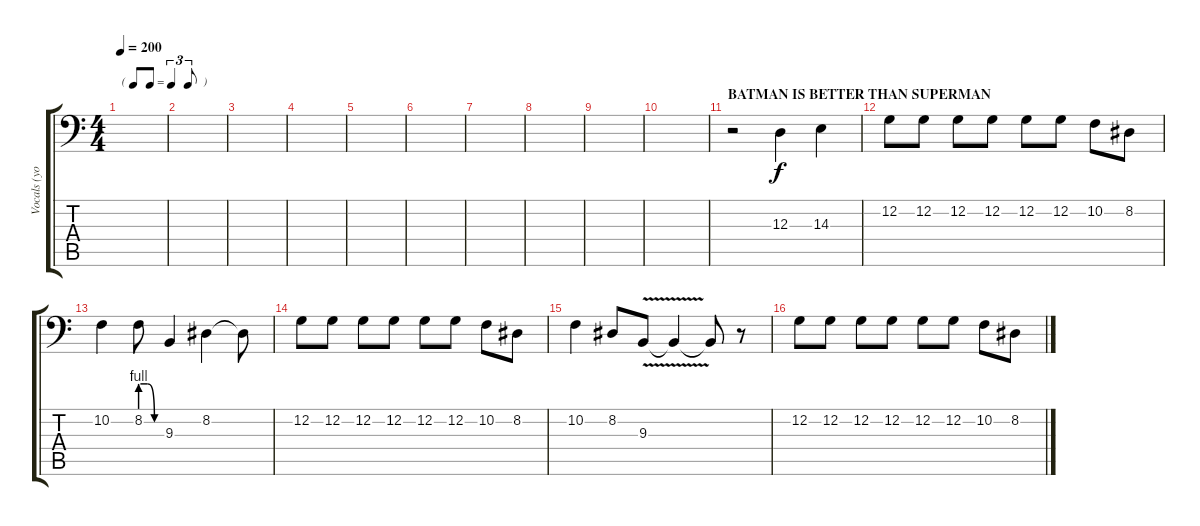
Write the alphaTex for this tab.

\track ("Vocals (your mom)" "Vocals (yo") {instrument lead2sawtooth}
\staff {score tabs}
\tuning (C3 G2 D2 A1 E1 B0) {hide}
\ts (4 4)
\tf triplet8th
\tempo 200
\clef f4
\ks c
|
|
|
|
|
|
|
|
|
|
\section ("" "BATMAN IS BETTER THAN SUPERMAN")
r.2 12.3.4 14.3.4 |
12.2.8 12.2.8 12.2.8 12.2.8 12.2.8 12.2.8 10.2.8 8.2.8 |
10.2.4 8.2{be (custom 0 4 20 4 40 0 60 0)}.8 9.3.4 8.2.4 8.2{t}.8 |
12.2.8 12.2.8 12.2.8 12.2.8 12.2.8 12.2.8 10.2.8 8.2.8 |
10.2.4 8.2.8 9.3{v}.8 9.3{t}.4 9.3{t}.8 r.8 |
12.2.8 12.2.8 12.2.8 12.2.8 12.2.8 12.2.8 10.2.8 8.2.8
